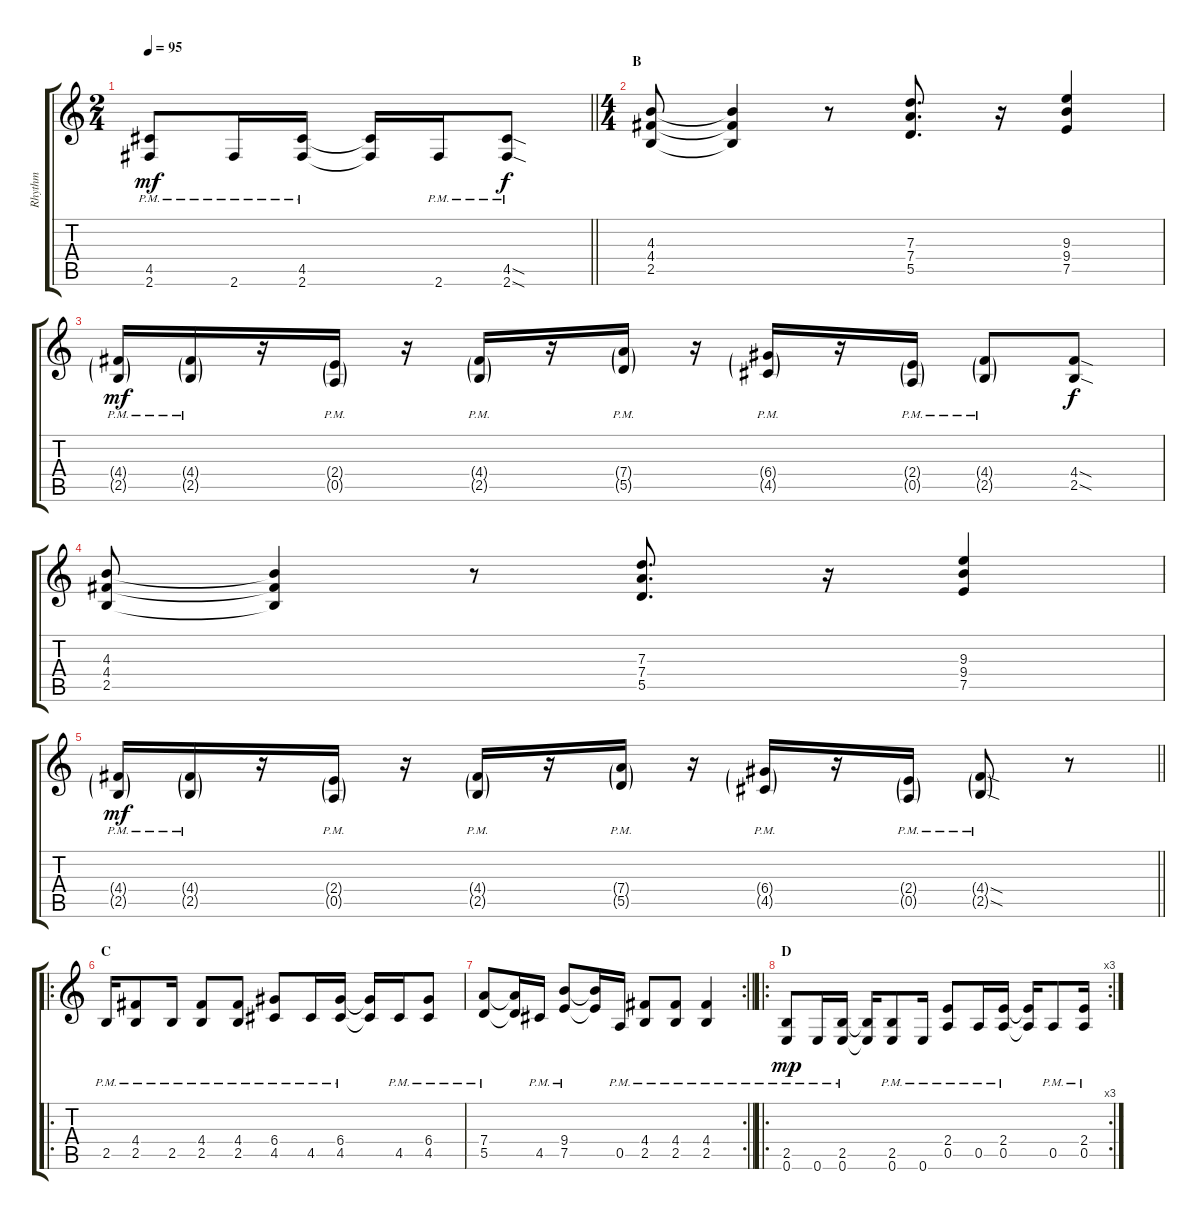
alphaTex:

\track ("Rhythm" "Rhythm") {instrument distortionguitar}
\staff {score tabs}
\tuning (E4 B3 G3 D3 A2 E2) {hide}
\ts (2 4)
\tempo 95
\clef g2
\barLineRight lightlight
\ks c
(4.5{pm} 2.6{pm}).8{dy mf} 2.6{pm}.16 (4.5{pm} 2.6{pm}).16 (4.5{t} 2.6{t}).16 2.6{pm}.16 (4.5{sod pm} 2.6{sod pm}).8{dy f} |
\ts (4 4)
\section ("" "B")
(4.3 4.4 2.5).8 (4.3{t} 4.4{t} 2.5{t}).4 r.8 (7.3 7.4 5.5).8{d} r.16 (9.3 9.4 7.5).4 |
(4.4{g pm} 2.5{g pm}).16{dy mf} (4.4{g pm} 2.5{g pm}).16 r.16 (2.4{g pm} 0.5{g pm}).16 r.16 (4.4{g pm} 2.5{g pm}).16 r.16 (7.4{g pm} 5.5{g pm}).16 r.16 (6.4{g pm} 4.5{g pm}).16 r.16 (2.4{g pm} 0.5{g pm}).16 (4.4{g pm} 2.5{g pm}).8 (4.4{sod} 2.5{sod}).8{dy f} |
(4.3 4.4 2.5).8 (4.3{t} 4.4{t} 2.5{t}).4 r.8 (7.3 7.4 5.5).8{d} r.16 (9.3 9.4 7.5).4 |
\barLineRight lightlight
(4.4{g pm} 2.5{g pm}).16{dy mf} (4.4{g pm} 2.5{g pm}).16 r.16 (2.4{g pm} 0.5{g pm}).16 r.16 (4.4{g pm} 2.5{g pm}).16 r.16 (7.4{g pm} 5.5{g pm}).16 r.16 (6.4{g pm} 4.5{g pm}).16 r.16 (2.4{g pm} 0.5{g pm}).16 (4.4{sod g pm} 2.5{sod g pm}).8 r.8 |
\ro
\section ("" "C")
2.5{pm}.16 (4.4{pm} 2.5{pm}).8 2.5{pm}.16 (4.4{pm} 2.5{pm}).8 (4.4{pm} 2.5{pm}).8 (6.4{pm} 4.5{pm}).8 4.5{pm}.16 (6.4{pm} 4.5{pm}).16 (6.4{t} 4.5{t}).16 4.5{pm}.16 (6.4{pm} 4.5{pm}).8 |
\rc 2
\barLineRight lightlight
(7.4{pm} 5.5{pm}).8 (7.4{t} 5.5{t}).16 4.5{pm}.16 (9.4{pm} 7.5{pm}).8 (9.4{t} 7.5{t}).16 0.5{pm}.16 (4.4{pm} 2.5{pm}).8 (4.4{pm} 2.5{pm}).8 (4.4{pm} 2.5{pm}).4 |
\ro
\rc 3
\section ("" "D")
(2.5{pm} 0.6{pm}).8{dy mp} 0.6{pm}.16 (2.5{pm} 0.6{pm}).16 (2.5{t} 0.6{t}).16 (2.5{pm} 0.6{pm}).8 0.6{pm}.16 (2.4{pm} 0.5{pm}).8 0.5{pm}.16 (2.4{pm} 0.5{pm}).16 (2.4{t} 0.5{t}).16 0.5{pm}.8 (2.4{pm} 0.5{pm}).16
